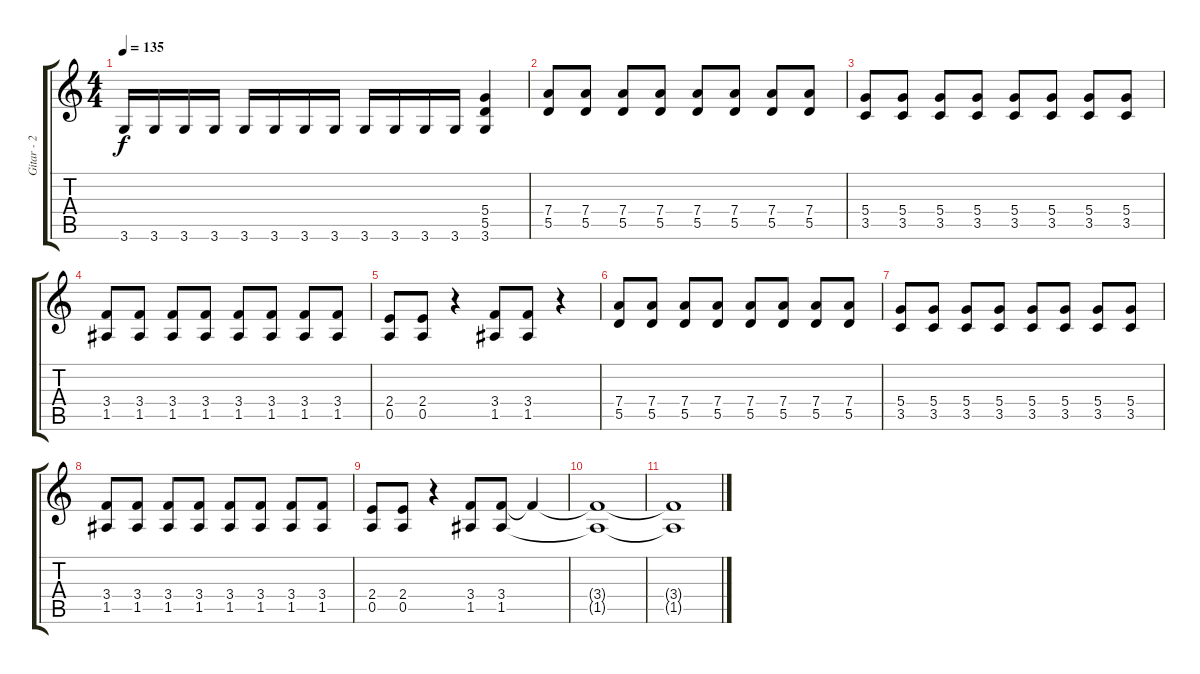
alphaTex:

\track ("Gitar - 2" "Gitar - 2") {instrument distortionguitar}
\staff {score tabs}
\tuning (E4 B3 G3 D3 A2 E2) {hide}
\ts (4 4)
\tempo 135
\clef g2
\ks c
3.6.16{dy f} 3.6.16 3.6.16 3.6.16 3.6.16 3.6.16 3.6.16 3.6.16 3.6.16 3.6.16 3.6.16 3.6.16 (5.4 5.5 3.6).4 |
(7.4 5.5).8 (7.4 5.5).8 (7.4 5.5).8 (7.4 5.5).8 (7.4 5.5).8 (7.4 5.5).8 (7.4 5.5).8 (7.4 5.5).8 |
(5.4 3.5).8 (5.4 3.5).8 (5.4 3.5).8 (5.4 3.5).8 (5.4 3.5).8 (5.4 3.5).8 (5.4 3.5).8 (5.4 3.5).8 |
(3.4 1.5).8 (3.4 1.5).8 (3.4 1.5).8 (3.4 1.5).8 (3.4 1.5).8 (3.4 1.5).8 (3.4 1.5).8 (3.4 1.5).8 |
(2.4 0.5).8 (2.4 0.5).8 r.4 (3.4 1.5).8 (3.4 1.5).8 r.4 |
(7.4 5.5).8 (7.4 5.5).8 (7.4 5.5).8 (7.4 5.5).8 (7.4 5.5).8 (7.4 5.5).8 (7.4 5.5).8 (7.4 5.5).8 |
(5.4 3.5).8 (5.4 3.5).8 (5.4 3.5).8 (5.4 3.5).8 (5.4 3.5).8 (5.4 3.5).8 (5.4 3.5).8 (5.4 3.5).8 |
(3.4 1.5).8 (3.4 1.5).8 (3.4 1.5).8 (3.4 1.5).8 (3.4 1.5).8 (3.4 1.5).8 (3.4 1.5).8 (3.4 1.5).8 |
(2.4 0.5).8 (2.4 0.5).8 r.4 (3.4 1.5).8 (3.4 1.5).8 3.4{t}.4 |
(3.4{t} 1.5{t}).1 |
(3.4{t} 1.5{t}).1
